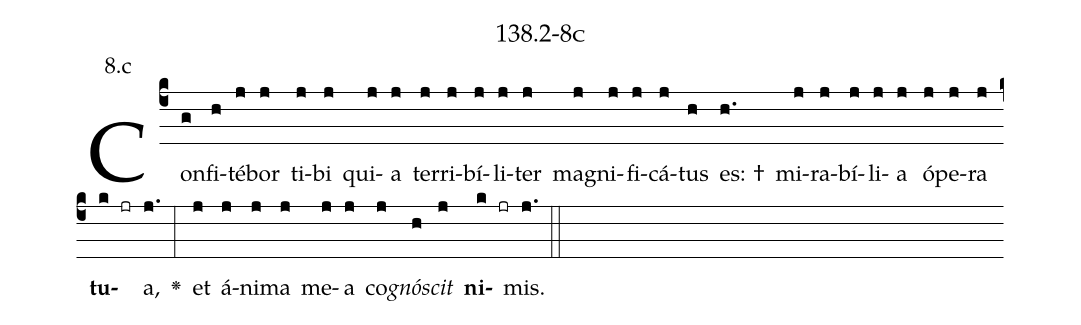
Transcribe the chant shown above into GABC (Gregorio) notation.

name: 138.2-8c;
annotation: 8.c;
%%
(c4)Con(g)fi(h)té(j)bor(j) ti(j)bi(j) qui(j)a(j) ter(j)ri(j)bí(j)li(j)ter(j) ma(j)gni(j)fi(j)cá(j)tus(h) es: †(h.) mi(j)ra(j)bí(j)li(j)a(j) ó(j)pe(j)ra(j) <b>tu</b>(k jr)a,(j.) <v>\greheightstar</v>(:) et(j) á(j)ni(j)ma(j) me(j)a(j) co(j)<i>gnó</i>(h)<i>scit</i>(j) <b>ni</b>(k jr)mis.(j.) (::)


%E(j) u(j) o(h) u(j) a(k) e.(j.) (::)
